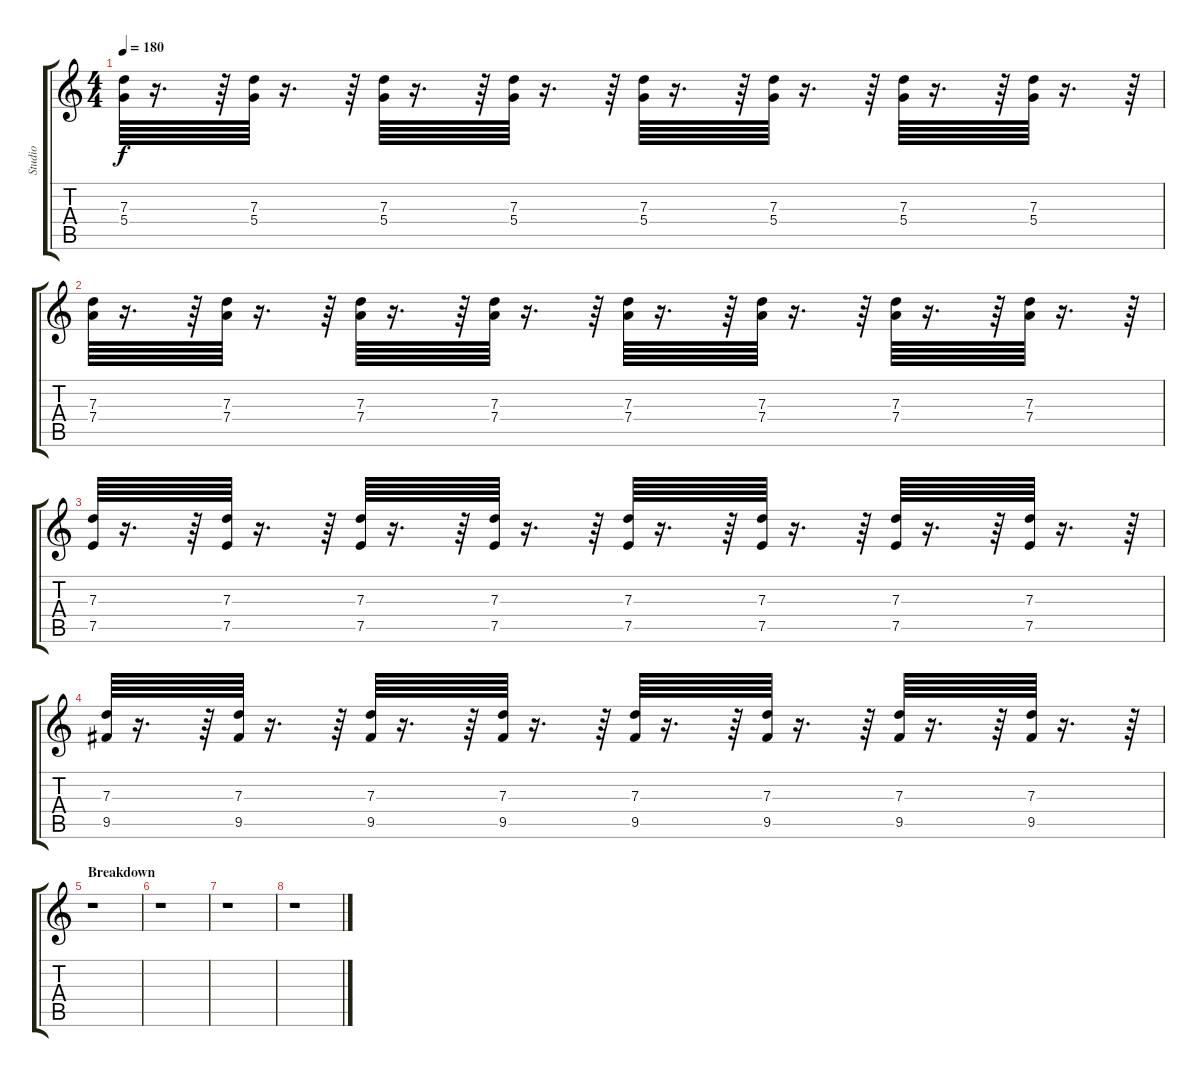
\track ("Studio" "Studio") {instrument acousticguitarsteel}
\staff {score tabs}
\tuning (E4 B3 G3 D3 A2 E2) {hide}
\ts (4 4)
\tempo 180
\clef g2
\ks c
(7.3 5.4).64{dy f} r.16{d} r.64 (7.3 5.4).64 r.16{d} r.64 (7.3 5.4).64 r.16{d} r.64 (7.3 5.4).64 r.16{d} r.64 (7.3 5.4).64 r.16{d} r.64 (7.3 5.4).64 r.16{d} r.64 (7.3 5.4).64 r.16{d} r.64 (7.3 5.4).64 r.16{d} r.64 |
(7.3 7.4).64 r.16{d} r.64 (7.3 7.4).64 r.16{d} r.64 (7.3 7.4).64 r.16{d} r.64 (7.3 7.4).64 r.16{d} r.64 (7.3 7.4).64 r.16{d} r.64 (7.3 7.4).64 r.16{d} r.64 (7.3 7.4).64 r.16{d} r.64 (7.3 7.4).64 r.16{d} r.64 |
(7.3 7.5).64 r.16{d} r.64 (7.3 7.5).64 r.16{d} r.64 (7.3 7.5).64 r.16{d} r.64 (7.3 7.5).64 r.16{d} r.64 (7.3 7.5).64 r.16{d} r.64 (7.3 7.5).64 r.16{d} r.64 (7.3 7.5).64 r.16{d} r.64 (7.3 7.5).64 r.16{d} r.64 |
(7.3 9.5).64 r.16{d} r.64 (7.3 9.5).64 r.16{d} r.64 (7.3 9.5).64 r.16{d} r.64 (7.3 9.5).64 r.16{d} r.64 (7.3 9.5).64 r.16{d} r.64 (7.3 9.5).64 r.16{d} r.64 (7.3 9.5).64 r.16{d} r.64 (7.3 9.5).64 r.16{d} r.64 |
\section ("" "Breakdown")
r.1 |
r.1 |
r.1 |
r.1
